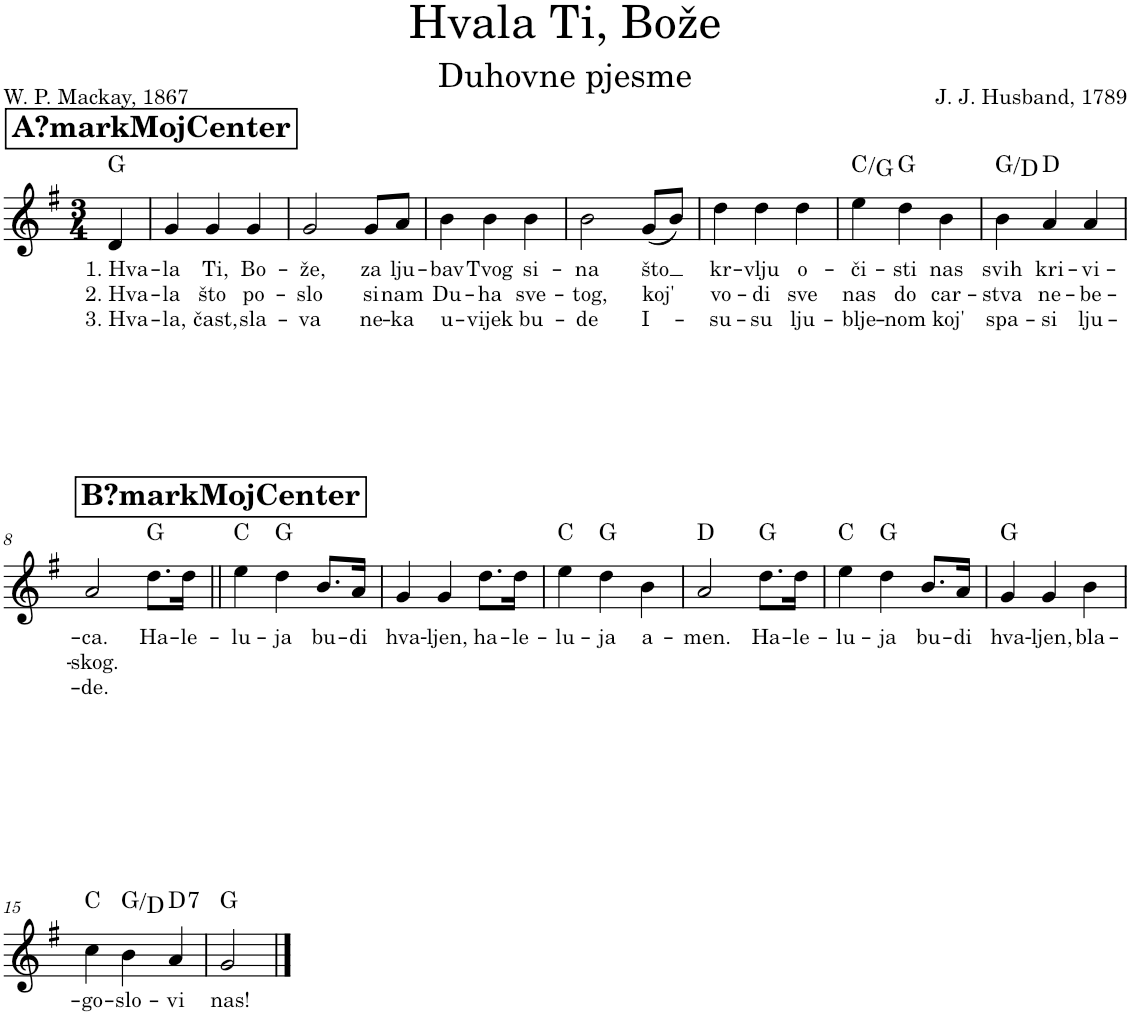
**kern	**text	**text	**text	**harte
*part1	*part1	*part1	*part1	*part1
*staff1	*staff1	*staff1	*staff1	*
*I"Soprano	*	*	*	*
*I'S.	*	*	*	*
*clefG2	*	*	*	*
*k[f#]	*	*	*	*
*M3/4	*	*	*	*
=	=	=	=	=
!	!LO:LY:b	!LO:LY:b	!LO:LY:b	!
4d/	1. Hva-	2. Hva-	3. Hva-	G:maj
!!LO:REH:place=s1:a:B:cj:fs=14:t=A?markMojCenter
=1	=1	=1	=1	=1
!	!LO:LY:b	!LO:LY:b	!LO:LY:b	!LO:H:kt=N.C.
4g/	-la	-la	-la,	N
!	!LO:LY:b	!LO:LY:b	!LO:LY:b	!
4g/	Ti,	što	čast,	.
!	!LO:LY:b	!LO:LY:b	!LO:LY:b	!
4g/	Bo-	po-	sla-	.
=2	=2	=2	=2	=2
!	!LO:LY:b	!LO:LY:b	!LO:LY:b	!
2g/	-že,	-slo	-va	.
!	!LO:LY:b	!LO:LY:b	!LO:LY:b	!
8g/L	za	si	ne-	.
!	!LO:LY:b	!LO:LY:b	!LO:LY:b	!
8a/J	lju-	nam	-ka	.
=3	=3	=3	=3	=3
!	!LO:LY:b	!LO:LY:b	!LO:LY:b	!
4b\	-bav	Du-	u-	.
!	!LO:LY:b	!LO:LY:b	!LO:LY:b	!
4b\	Tvog	-ha	-vijek	.
!	!LO:LY:b	!LO:LY:b	!LO:LY:b	!
4b\	si-	sve-	bu-	.
=4	=4	=4	=4	=4
!	!LO:LY:b	!LO:LY:b	!LO:LY:b	!
2b\	-na	-tog,	-de	.
!	!LO:LY:b	!LO:LY:b	!LO:LY:b	!LO:H:kt=N.C.
(8g/L	što	koj'	I-	N
!	!	!	!	!LO:H:kt=N.C.
8b/J)	.	.	.	N
=5	=5	=5	=5	=5
!	!LO:LY:b	!LO:LY:b	!LO:LY:b	!LO:H:kt=N.C.
4dd\	kr-	vo-	-su-	N
!	!LO:LY:b	!LO:LY:b	!LO:LY:b	!LO:H:kt=N.C.
4dd\	-vlju	-di	-su	N
!	!LO:LY:b	!LO:LY:b	!LO:LY:b	!LO:H:kt=N.C.
4dd\	o-	sve	lju-	N
=6	=6	=6	=6	=6
!	!LO:LY:b	!LO:LY:b	!LO:LY:b	!
4ee\	-či-	nas	-blje-	C:maj/5
!	!LO:LY:b	!LO:LY:b	!LO:LY:b	!
4dd\	-sti	do	-nom	G:maj
!	!LO:LY:b	!LO:LY:b	!LO:LY:b	!LO:H:kt=N.C.
4b\	nas	car-	koj'	N
=7	=7	=7	=7	=7
!	!LO:LY:b	!LO:LY:b	!LO:LY:b	!
4b\	svih	-stva	spa-	G:maj/5
!	!LO:LY:b	!LO:LY:b	!LO:LY:b	!
4a/	kri-	ne-	-si	D:maj
!	!LO:LY:b	!LO:LY:b	!LO:LY:b	!LO:H:kt=N.C.
4a/	-vi-	-be-	lju-	N
!!LO:LB:g=z
=8	=8	=8	=8	=8
!	!LO:LY:b	!LO:LY:b	!LO:LY:b	!LO:H:kt=N.C.
2a/	-ca.	-skog.	-de.	N
!	!LO:LY:b	!	!	!
8.dd\L	Ha-	.	.	G:maj
!	!LO:LY:b	!	!	!LO:H:kt=N.C.
16dd\Jk	-le-	.	.	N
!!LO:REH:place=s1:a:B:cj:fs=14:t=B?markMojCenter
=9||	=9||	=9||	=9||	=9||
!	!LO:LY:b	!	!	!
4ee\	-lu-	.	.	C:maj
!	!LO:LY:b	!	!	!
4dd\	-ja	.	.	G:maj
!	!LO:LY:b	!	!	!LO:H:kt=N.C.
8.b/L	bu-	.	.	N
!	!LO:LY:b	!	!	!
16a/Jk	-di	.	.	.
=10	=10	=10	=10	=10
!	!LO:LY:b	!	!	!
4g/	hva-	.	.	.
!	!LO:LY:b	!	!	!LO:H:kt=N.C.
4g/	-ljen,	.	.	N
!	!LO:LY:b	!	!	!LO:H:kt=N.C.
8.dd\L	ha-	.	.	N
!	!LO:LY:b	!	!	!LO:H:kt=N.C.
16dd\Jk	-le-	.	.	N
=11	=11	=11	=11	=11
!	!LO:LY:b	!	!	!
4ee\	-lu-	.	.	C:maj
!	!LO:LY:b	!	!	!
4dd\	-ja	.	.	G:maj
!	!LO:LY:b	!	!	!LO:H:kt=N.C.
4b\	a-	.	.	N
=12	=12	=12	=12	=12
!	!LO:LY:b	!	!	!
2a/	-men.	.	.	D:maj
!	!LO:LY:b	!	!	!
8.dd\L	Ha-	.	.	G:maj
!	!LO:LY:b	!	!	!LO:H:kt=N.C.
16dd\Jk	-le-	.	.	N
=13	=13	=13	=13	=13
!	!LO:LY:b	!	!	!
4ee\	-lu-	.	.	C:maj
!	!LO:LY:b	!	!	!
4dd\	-ja	.	.	G:maj
!	!LO:LY:b	!	!	!LO:H:kt=N.C.
8.b/L	bu-	.	.	N
!	!LO:LY:b	!	!	!
16a/Jk	-di	.	.	.
=14	=14	=14	=14	=14
!	!LO:LY:b	!	!	!
4g/	hva-	.	.	G:maj
!	!LO:LY:b	!	!	!LO:H:kt=N.C.
4g/	-ljen,	.	.	N
!	!LO:LY:b	!	!	!LO:H:kt=N.C.
4b\	bla-	.	.	N
!!LO:LB:g=z
=15	=15	=15	=15	=15
!	!LO:LY:b	!	!	!
4cc\	-go-	.	.	C:maj
!	!LO:LY:b	!	!	!
4b\	-slo-	.	.	G:maj/5
!	!LO:LY:b	!	!	!LO:H:kt=7
4a/	-vi	.	.	D:7
=16	=16	=16	=16	=16
!	!LO:LY:b	!	!	!
2g/	nas!	.	.	G:maj
==	==	==	==	==
*-	*-	*-	*-	*-
